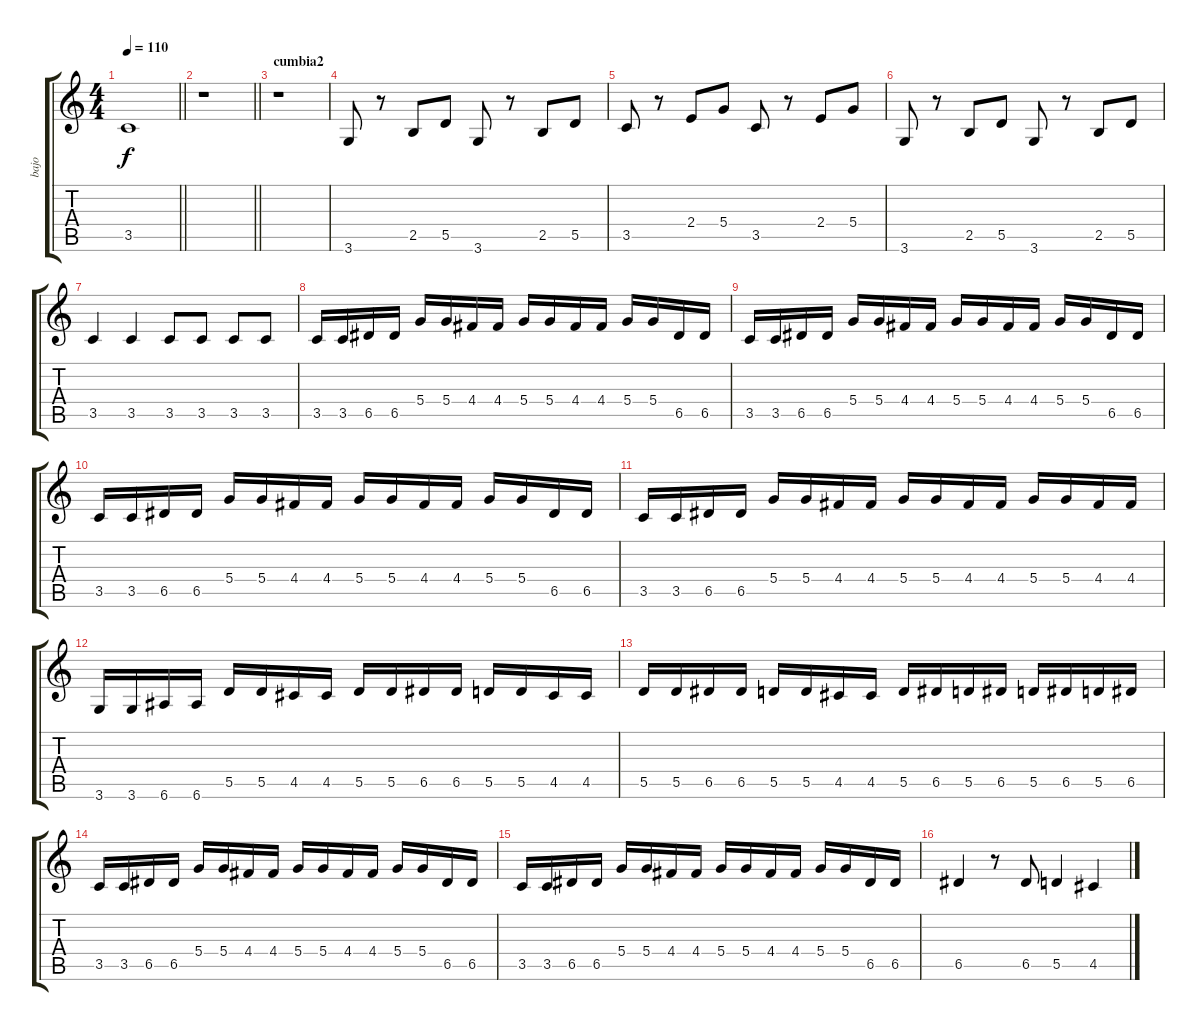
\track ("bajo" "bajo") {instrument electricbasspick}
\staff {score tabs}
\tuning (E4 B3 G3 D3 A2 E2) {hide}
\ts (4 4)
\tempo 110
\clef g2
\barLineRight lightlight
\ks c
3.5.1{dy f} |
\barLineRight lightlight
r.1 |
\section ("" "cumbia2")
r.1 |
3.6.8 r.8 2.5.8 5.5.8 3.6.8 r.8 2.5.8 5.5.8 |
3.5.8 r.8 2.4.8 5.4.8 3.5.8 r.8 2.4.8 5.4.8 |
3.6.8 r.8 2.5.8 5.5.8 3.6.8 r.8 2.5.8 5.5.8 |
3.5.4 3.5.4 3.5.8 3.5.8 3.5.8 3.5.8 |
3.5.16 3.5.16 6.5.16 6.5.16 5.4.16 5.4.16 4.4.16 4.4.16 5.4.16 5.4.16 4.4.16 4.4.16 5.4.16 5.4.16 6.5.16 6.5.16 |
3.5.16 3.5.16 6.5.16 6.5.16 5.4.16 5.4.16 4.4.16 4.4.16 5.4.16 5.4.16 4.4.16 4.4.16 5.4.16 5.4.16 6.5.16 6.5.16 |
3.5.16 3.5.16 6.5.16 6.5.16 5.4.16 5.4.16 4.4.16 4.4.16 5.4.16 5.4.16 4.4.16 4.4.16 5.4.16 5.4.16 6.5.16 6.5.16 |
3.5.16 3.5.16 6.5.16 6.5.16 5.4.16 5.4.16 4.4.16 4.4.16 5.4.16 5.4.16 4.4.16 4.4.16 5.4.16 5.4.16 4.4.16 4.4.16 |
3.6.16 3.6.16 6.6.16 6.6.16 5.5.16 5.5.16 4.5.16 4.5.16 5.5.16 5.5.16 6.5.16 6.5.16 5.5.16 5.5.16 4.5.16 4.5.16 |
5.5.16 5.5.16 6.5.16 6.5.16 5.5.16 5.5.16 4.5.16 4.5.16 5.5.16 6.5.16 5.5.16 6.5.16 5.5.16 6.5.16 5.5.16 6.5.16 |
3.5.16 3.5.16 6.5.16 6.5.16 5.4.16 5.4.16 4.4.16 4.4.16 5.4.16 5.4.16 4.4.16 4.4.16 5.4.16 5.4.16 6.5.16 6.5.16 |
3.5.16 3.5.16 6.5.16 6.5.16 5.4.16 5.4.16 4.4.16 4.4.16 5.4.16 5.4.16 4.4.16 4.4.16 5.4.16 5.4.16 6.5.16 6.5.16 |
6.5.4 r.8 6.5.8 5.5.4 4.5.4
